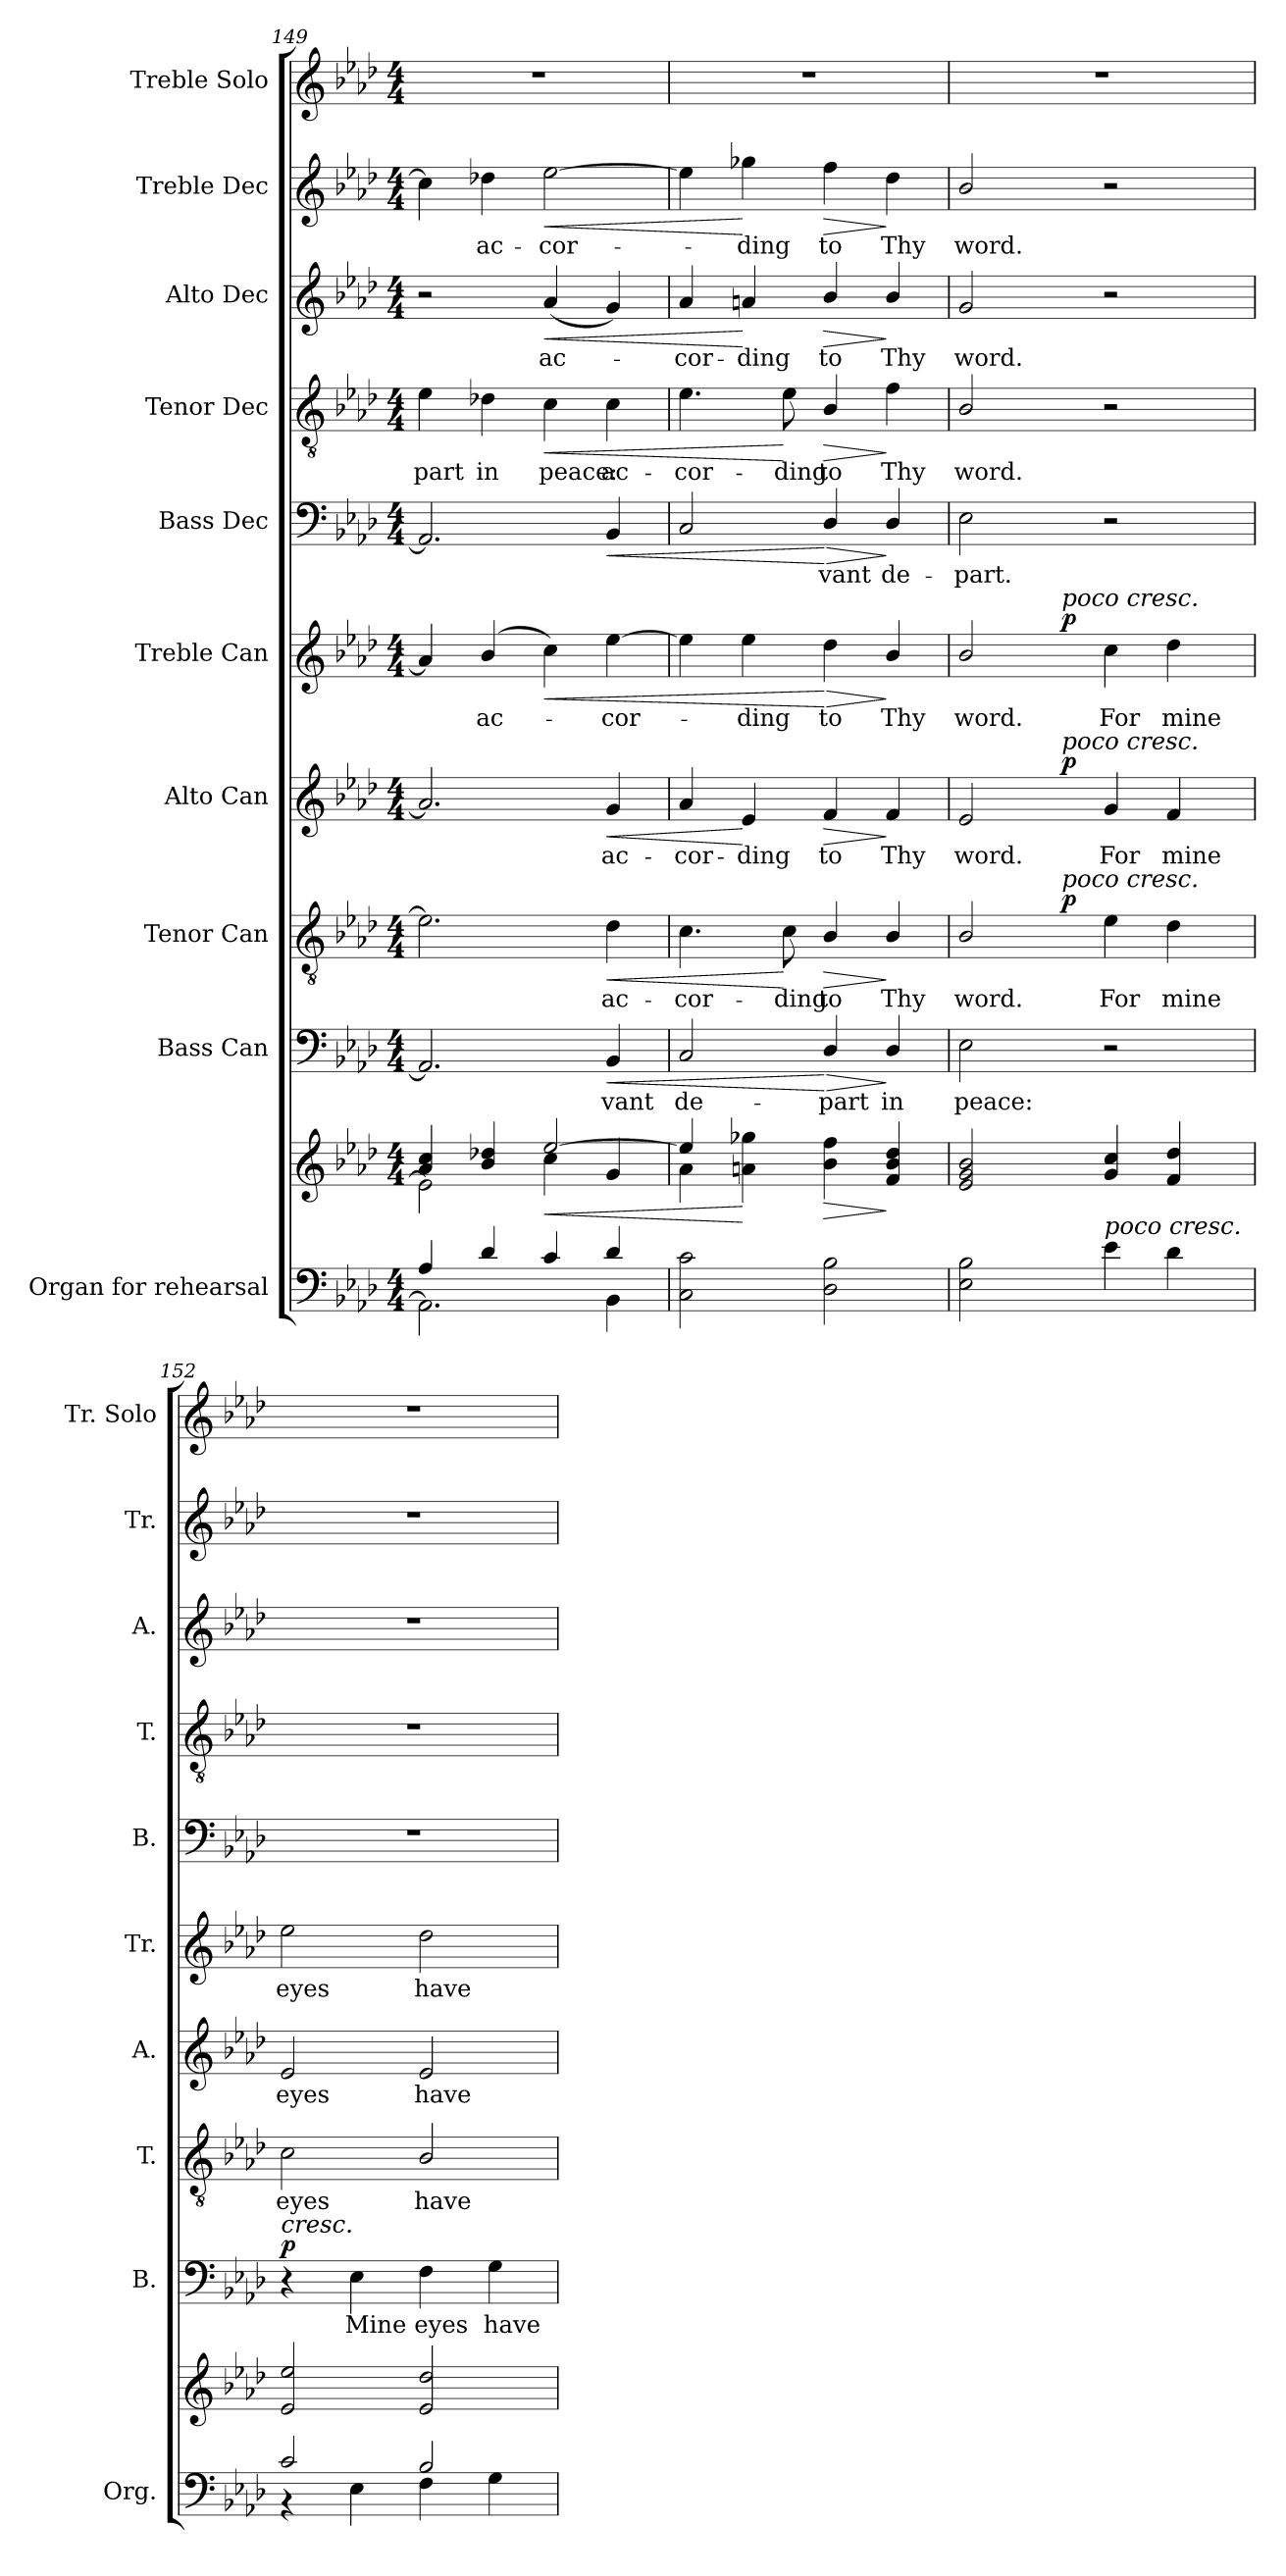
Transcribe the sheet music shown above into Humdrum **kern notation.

**kern	**kern	**dynam	**kern	**text	**dynam	**kern	**text	**dynam	**kern	**text	**dynam	**kern	**text	**dynam	**kern	**text	**dynam	**kern	**text	**dynam	**kern	**text	**dynam	**kern	**text	**dynam	**kern
*part10	*part10	*part10	*part9	*part9	*part9	*part8	*part8	*part8	*part7	*part7	*part7	*part6	*part6	*part6	*part5	*part5	*part5	*part4	*part4	*part4	*part3	*part3	*part3	*part2	*part2	*part2	*part1
*staff11	*staff10	*staff10/11	*staff9	*staff9	*staff9	*staff8	*staff8	*staff8	*staff7	*staff7	*staff7	*staff6	*staff6	*staff6	*staff5	*staff5	*staff5	*staff4	*staff4	*staff4	*staff3	*staff3	*staff3	*staff2	*staff2	*staff2	*staff1
*I"Organ for  rehearsal	*	*	*I"Bass Can	*	*	*I"Tenor Can	*	*	*I"Alto Can	*	*	*I"Treble Can	*	*	*I"Bass Dec	*	*	*I"Tenor Dec	*	*	*I"Alto Dec	*	*	*I"Treble Dec	*	*	*I"Treble Solo
*I'Org.	*	*	*I'B.	*	*	*I'T.	*	*	*I'A.	*	*	*I'Tr.	*	*	*I'B.	*	*	*I'T.	*	*	*I'A.	*	*	*I'Tr.	*	*	*I'Tr. Solo
*clefF4	*clefG2	*	*clefF4	*	*	*clefGv2	*	*	*clefG2	*	*	*clefG2	*	*	*clefF4	*	*	*clefGv2	*	*	*clefG2	*	*	*clefG2	*	*	*clefG2
*	*	*	*	*	*	*ITrd7c12	*	*	*	*	*	*	*	*	*	*	*	*ITrd7c12	*	*	*	*	*	*	*	*	*
*k[b-e-a-d-]	*k[b-e-a-d-]	*	*k[b-e-a-d-]	*	*	*k[b-e-a-d-]	*	*	*k[b-e-a-d-]	*	*	*k[b-e-a-d-]	*	*	*k[b-e-a-d-]	*	*	*k[b-e-a-d-]	*	*	*k[b-e-a-d-]	*	*	*k[b-e-a-d-]	*	*	*k[b-e-a-d-]
*A-:	*A-:	*	*A-:	*	*	*A-:	*	*	*A-:	*	*	*A-:	*	*	*A-:	*	*	*A-:	*	*	*A-:	*	*	*A-:	*	*	*A-:
*M4/4	*M4/4	*	*M4/4	*	*	*M4/4	*	*	*M4/4	*	*	*M4/4	*	*	*M4/4	*	*	*M4/4	*	*	*M4/4	*	*	*M4/4	*	*	*M4/4
=149	=149	=149	=149	=149	=149	=149	=149	=149	=149	=149	=149	=149	=149	=149	=149	=149	=149	=149	=149	=149	=149	=149	=149	=149	=149	=149	=149
*^	*^	*	*	*	*	*	*	*	*	*	*	*	*	*	*	*	*	*	*	*	*	*	*	*	*	*	*
!	!	!	!	!	!	!	!	!	!	!	!	!	!	!	!	!	!	!	!	!	!LO:LY:b:color=#000000	!	!	!	!	!	!	!	!
4A-i/	2.AA-i\]	4a-i/ 4cci	2e-i\]	.	2.AA-i/]	.	.	2.E-i\]	.	.	2.a-i/]	.	.	4a-i/]	.	.	2.AA-i/]	.	.	4E-i\	-part	.	2r	.	.	4cci\]	.	.	1r
!	!	!	!	!	!	!	!	!	!	!	!	!	!	!	!LO:LY:b:color=#000000	!	!	!	!	!	!	!	!	!	!	!	!	!	!
!	!	!	!	!	!	!	!	!	!	!	!	!	!	!	!	!	!	!	!	!	!LO:LY:b:color=#000000	!	!	!	!	!	!	!	!
!	!	!	!	!	!	!	!	!	!	!	!	!	!	!	!	!	!	!	!	!	!	!	!	!	!	!	!LO:LY:b:color=#000000	!	!
4d-i/	.	4b-i/ 4dd-Xi	.	.	.	.	.	.	.	.	.	.	.	(4b-i/	ac-	.	.	.	.	4D-Xi\	in	.	.	.	.	4dd-Xi\	ac-	.	.
!	!	!	!	!LO:HP:b	!	!	!	!	!	!	!	!	!	!	!	!LO:HP:b	!	!	!	!	!	!	!	!	!	!	!	!	!
!	!	!	!	!	!	!	!	!	!	!	!	!	!	!	!	!	!	!	!	!	!LO:LY:b:color=#000000	!LO:HP:b	!	!	!	!	!	!	!
!	!	!	!	!	!	!	!	!	!	!	!	!	!	!	!	!	!	!	!	!	!	!	!	!LO:LY:b:color=#000000	!LO:HP:b	!	!	!	!
!	!	!	!	!	!	!	!	!	!	!	!	!	!	!	!	!	!	!	!	!	!	!	!	!	!	!	!LO:LY:b:color=#000000	!LO:HP:b	!
4ci/	.	[2ee-i/	4cci\	<	.	.	.	.	.	.	.	.	.	4cci\)	.	<	.	.	.	4Ci\	peace:	<	(4a-i/	ac-	<	[2ee-i\	-cor-	<	.
!	!	!	!	!	!	!LO:LY:b:color=#000000	!LO:HP:b	!	!	!	!	!	!	!	!	!	!	!	!	!	!	!	!	!	!	!	!	!	!
!	!	!	!	!	!	!	!	!	!LO:LY:b:color=#000000	!LO:HP:b	!	!	!	!	!	!	!	!	!	!	!	!	!	!	!	!	!	!	!
!	!	!	!	!	!	!	!	!	!	!	!	!LO:LY:b:color=#000000	!LO:HP:b	!	!	!	!	!	!	!	!	!	!	!	!	!	!	!	!
!	!	!	!	!	!	!	!	!	!	!	!	!	!	!	!LO:LY:b:color=#000000	!	!	!	!LO:HP:b	!	!	!	!	!	!	!	!	!	!
!	!	!	!	!	!	!	!	!	!	!	!	!	!	!	!	!	!	!	!	!	!LO:LY:b:color=#000000	!	!	!	!	!	!	!	!
4d-i/	4BB-i\	.	4gi/	.	4BB-i/	-vant	<	4D-i\	ac-	<	4gi/	ac-	<	[4ee-i\	-cor-	.	4BB-i/	.	<	4Ci\	ac-	.	4gi/)	.	.	.	.	.	.
*v	*v	*	*	*	*	*	*	*	*	*	*	*	*	*	*	*	*	*	*	*	*	*	*	*	*	*	*	*	*
=150	=150	=150	=150	=150	=150	=150	=150	=150	=150	=150	=150	=150	=150	=150	=150	=150	=150	=150	=150	=150	=150	=150	=150	=150	=150	=150	=150	=150
*^	*	*	*	*	*	*	*	*	*	*	*	*	*	*	*	*	*	*	*	*	*	*	*	*	*	*	*	*
!	!	!	!	!	!	!LO:LY:b:color=#000000	!	!	!	!	!	!	!	!	!	!	!	!	!	!	!	!	!	!	!	!	!	!	!
*v	*v	*	*	*	*	*	*	*	*	*	*	*	*	*	*	*	*	*	*	*	*	*	*	*	*	*	*	*	*
*^	*	*	*	*	*	*	*	*	*	*	*	*	*	*	*	*	*	*	*	*	*	*	*	*	*	*	*	*
!	!	!	!	!	!	!	!	!	!LO:LY:b:color=#000000	!	!	!	!	!	!	!	!	!	!	!	!	!	!	!	!	!	!	!	!
*v	*v	*	*	*	*	*	*	*	*	*	*	*	*	*	*	*	*	*	*	*	*	*	*	*	*	*	*	*	*
*^	*	*	*	*	*	*	*	*	*	*	*	*	*	*	*	*	*	*	*	*	*	*	*	*	*	*	*	*
!	!	!	!	!	!	!	!	!	!	!	!	!LO:LY:b:color=#000000	!	!	!	!	!	!	!	!	!	!	!	!	!	!	!	!	!
*v	*v	*	*	*	*	*	*	*	*	*	*	*	*	*	*	*	*	*	*	*	*	*	*	*	*	*	*	*	*
*^	*	*	*	*	*	*	*	*	*	*	*	*	*	*	*	*	*	*	*	*	*	*	*	*	*	*	*	*
!	!	!	!	!	!	!	!	!	!	!	!	!	!	!	!	!	!	!	!	!	!LO:LY:b:color=#000000	!	!	!	!	!	!	!	!
*v	*v	*	*	*	*	*	*	*	*	*	*	*	*	*	*	*	*	*	*	*	*	*	*	*	*	*	*	*	*
*^	*	*	*	*	*	*	*	*	*	*	*	*	*	*	*	*	*	*	*	*	*	*	*	*	*	*	*	*
!	!	!	!	!	!	!	!	!	!	!	!	!	!	!	!	!	!	!	!	!	!	!	!	!LO:LY:b:color=#000000	!	!	!	!	!
*v	*v	*	*	*	*	*	*	*	*	*	*	*	*	*	*	*	*	*	*	*	*	*	*	*	*	*	*	*	*
2Ci\ 2ci	4ee-i/]	4a-i\	.	2Ci/	de-	.	4.Ci\	-cor-	.	4a-i/	-cor-	.	4ee-i\]	.	.	2Ci/	.	.	4.E-i\	-cor-	.	4a-i/	-cor-	.	4ee-i\]	.	.	1r
!	!	!	!	!	!	!	!	!	!	!	!LO:LY:b:color=#000000	!	!	!	!	!	!	!	!	!	!	!	!	!	!	!	!	!
!	!	!	!	!	!	!	!	!	!	!	!	!	!	!LO:LY:b:color=#000000	!	!	!	!	!	!	!	!	!	!	!	!	!	!
!	!	!	!	!	!	!	!	!	!	!	!	!	!	!	!	!	!	!	!	!	!	!	!LO:LY:b:color=#000000	!	!	!	!	!
!	!	!	!	!	!	!	!	!	!	!	!	!	!	!	!	!	!	!	!	!	!	!	!	!	!	!LO:LY:b:color=#000000	!	!
.	4ani\ 4gg-Xi	2.ryy	[	.	.	.	.	.	.	4e-i/	-ding	[	4ee-i\	-ding	.	.	.	.	.	.	.	4ani/	-ding	[	4gg-Xi\	-ding	[	.
!	!	!	!	!	!	!	!	!LO:LY:b:color=#000000	!	!	!	!	!	!	!	!	!	!	!	!	!	!	!	!	!	!	!	!
!	!	!	!	!	!	!	!	!	!	!	!	!	!	!	!	!	!	!	!	!LO:LY:b:color=#000000	!	!	!	!	!	!	!	!
.	.	.	.	.	.	.	8Ci\	-ding	[	.	.	.	.	.	.	.	.	.	8E-i\	-ding	[	.	.	.	.	.	.	.
!	!	!	!LO:HP:b	!	!	!	!	!	!	!	!	!	!	!	!	!	!	!	!	!	!	!	!	!	!	!	!	!
!	!	!	!	!	!LO:LY:b:color=#000000	!LO:HP:n=1:b	!	!	!	!	!	!	!	!	!	!	!	!	!	!	!	!	!	!	!	!	!	!
!	!	!	!	!	!	!	!	!LO:LY:b:color=#000000	!LO:HP:b	!	!	!	!	!	!	!	!	!	!	!	!	!	!	!	!	!	!	!
!	!	!	!	!	!	!	!	!	!	!	!LO:LY:b:color=#000000	!LO:HP:b	!	!	!	!	!	!	!	!	!	!	!	!	!	!	!	!
!	!	!	!	!	!	!	!	!	!	!	!	!	!	!LO:LY:b:color=#000000	!LO:HP:n=1:b	!	!	!	!	!	!	!	!	!	!	!	!	!
!	!	!	!	!	!	!	!	!	!	!	!	!	!	!	!	!	!LO:LY:b:color=#000000	!LO:HP:n=1:b	!	!	!	!	!	!	!	!	!	!
!	!	!	!	!	!	!	!	!	!	!	!	!	!	!	!	!	!	!	!	!LO:LY:b:color=#000000	!LO:HP:b	!	!	!	!	!	!	!
!	!	!	!	!	!	!	!	!	!	!	!	!	!	!	!	!	!	!	!	!	!	!	!LO:LY:b:color=#000000	!LO:HP:b	!	!	!	!
!	!	!	!	!	!	!	!	!	!	!	!	!	!	!	!	!	!	!	!	!	!	!	!	!	!	!LO:LY:b:color=#000000	!LO:HP:b	!
2D-i\ 2B-i	4b-i\ 4ffi	.	>	4D-i/	-part	[ >	4BB-i/	to	>	4fi/	to	>	4dd-i\	to	[ >	4D-i/	-vant	[ >	4BB-i/	to	>	4b-i/	to	>	4ffi\	to	>	.
!	!	!	!	!	!LO:LY:b:color=#000000	!	!	!	!	!	!	!	!	!	!	!	!	!	!	!	!	!	!	!	!	!	!	!
!	!	!	!	!	!	!	!	!LO:LY:b:color=#000000	!	!	!	!	!	!	!	!	!	!	!	!	!	!	!	!	!	!	!	!
!	!	!	!	!	!	!	!	!	!	!	!LO:LY:b:color=#000000	!	!	!	!	!	!	!	!	!	!	!	!	!	!	!	!	!
!	!	!	!	!	!	!	!	!	!	!	!	!	!	!LO:LY:b:color=#000000	!	!	!	!	!	!	!	!	!	!	!	!	!	!
!	!	!	!	!	!	!	!	!	!	!	!	!	!	!	!	!	!LO:LY:b:color=#000000	!	!	!	!	!	!	!	!	!	!	!
!	!	!	!	!	!	!	!	!	!	!	!	!	!	!	!	!	!	!	!	!LO:LY:b:color=#000000	!	!	!	!	!	!	!	!
!	!	!	!	!	!	!	!	!	!	!	!	!	!	!	!	!	!	!	!	!	!	!	!LO:LY:b:color=#000000	!	!	!	!	!
!	!	!	!	!	!	!	!	!	!	!	!	!	!	!	!	!	!	!	!	!	!	!	!	!	!	!LO:LY:b:color=#000000	!	!
.	4fi/ 4b-i 4dd-i	.	]	4D-i/	in	]	4BB-i/	Thy	]	4fi/	Thy	]	4b-i/	Thy	]	4D-i/	de-	]	4Fi\	Thy	]	4b-i/	Thy	]	4dd-i\	Thy	]	.
*	*v	*v	*	*	*	*	*	*	*	*	*	*	*	*	*	*	*	*	*	*	*	*	*	*	*	*	*	*
=151	=151	=151	=151	=151	=151	=151	=151	=151	=151	=151	=151	=151	=151	=151	=151	=151	=151	=151	=151	=151	=151	=151	=151	=151	=151	=151	=151
!	!	!	!	!LO:LY:b:color=#000000	!	!	!	!	!	!	!	!	!	!	!	!	!	!	!	!	!	!	!	!	!	!	!
!	!	!	!	!	!	!	!LO:LY:b:color=#000000	!	!	!	!	!	!	!	!	!	!	!	!	!	!	!	!	!	!	!	!
!	!	!	!	!	!	!	!	!	!	!LO:LY:b:color=#000000	!	!	!	!	!	!	!	!	!	!	!	!	!	!	!	!	!
!	!	!	!	!	!	!	!	!	!	!	!	!	!LO:LY:b:color=#000000	!	!	!	!	!	!	!	!	!	!	!	!	!	!
!	!	!	!	!	!	!	!	!	!	!	!	!	!	!	!	!LO:LY:b:color=#000000	!	!	!	!	!	!	!	!	!	!	!
!	!	!	!	!	!	!	!	!	!	!	!	!	!	!	!	!	!	!	!LO:LY:b:color=#000000	!	!	!	!	!	!	!	!
!	!	!	!	!	!	!	!	!	!	!	!	!	!	!	!	!	!	!	!	!	!	!LO:LY:b:color=#000000	!	!	!	!	!
!	!	!	!	!	!	!	!	!	!	!	!	!	!	!	!	!	!	!	!	!	!	!	!	!	!LO:LY:b:color=#000000	!	!
*	*	*	*	*	*	*^	*	*	*^	*	*	*^	*	*	*	*	*	*	*	*	*	*	*	*	*	*	*
2E-i\ 2B-i	2e-i/ 2gi 2b-i	.	2E-i\	peace:	.	2BB-i/	4ryy	word.	.	2e-i/	4ryy	word.	.	2b-i/	4ryy	word.	.	2E-i\	-part.	.	2BB-i/	word.	.	2gi/	word.	.	2b-i/	word.	.	1r
.	.	.	.	.	.	.	16...ryy	.	.	.	16...ryy	.	.	.	16...ryy	.	.	.	.	.	.	.	.	.	.	.	.	.	.	.
!	!	!	!	!	!	!	!	!	!	!	!	!	!	!	!LO:TX:a:i:t=poco cresc.	!	!	!	!	!	!	!	!	!	!	!	!	!	!	!
!	!	!	!	!	!	!	!	!	!	!	!LO:TX:a:i:t=poco cresc.	!	!	!	!	!	!	!	!	!	!	!	!	!	!	!	!	!	!	!
!	!	!	!	!	!	!	!LO:TX:a:i:t=poco cresc.	!	!	!	!	!	!	!	!	!	!	!	!	!	!	!	!	!	!	!	!	!	!	!
.	.	.	.	.	.	.	2ryy	.	p	.	2ryy	.	p	.	2ryy	.	p	.	.	.	.	.	.	.	.	.	.	.	.	.
!	!	!	!	!	!	!	!	!LO:LY:b:color=#000000	!	!	!	!	!	!	!	!	!	!	!	!	!	!	!	!	!	!	!	!	!	!
!	!	!	!	!	!	!	!	!	!	!	!	!LO:LY:b:color=#000000	!	!	!	!	!	!	!	!	!	!	!	!	!	!	!	!	!	!
!LO:TX:a:i:t=poco cresc.	!	!	!	!	!	!	!	!	!	!	!	!	!	!	!	!	!	!	!	!	!	!	!	!	!	!	!	!	!	!
!	!	!	!	!	!	!	!	!	!	!	!	!	!	!	!	!LO:LY:b:color=#000000	!	!	!	!	!	!	!	!	!	!	!	!	!	!
4e-i\	4gi/ 4cci	.	2r	.	.	4E-i\	.	For	.	4gi/	.	For	.	4cci\	.	For	.	2r	.	.	2r	.	.	2r	.	.	2r	.	.	.
!	!	!	!	!	!	!	!	!LO:LY:b:color=#000000	!	!	!	!	!	!	!	!	!	!	!	!	!	!	!	!	!	!	!	!	!	!
!	!	!	!	!	!	!	!	!	!	!	!	!LO:LY:b:color=#000000	!	!	!	!	!	!	!	!	!	!	!	!	!	!	!	!	!	!
!	!	!	!	!	!	!	!	!	!	!	!	!	!	!	!	!LO:LY:b:color=#000000	!	!	!	!	!	!	!	!	!	!	!	!	!	!
4d-i\	4fi/ 4dd-i	.	.	.	.	4D-i\	.	mine	.	4fi/	.	mine	.	4dd-i\	.	mine	.	.	.	.	.	.	.	.	.	.	.	.	.	.
.	.	.	.	.	.	.	8ryy	.	.	.	8ryy	.	.	.	8ryy	.	.	.	.	.	.	.	.	.	.	.	.	.	.	.
.	.	.	.	.	.	.	128ryy	.	.	.	128ryy	.	.	.	128ryy	.	.	.	.	.	.	.	.	.	.	.	.	.	.	.
*	*	*	*	*	*	*v	*v	*	*	*	*	*	*	*v	*v	*	*	*	*	*	*	*	*	*	*	*	*	*	*	*
*	*	*	*	*	*	*	*	*	*v	*v	*	*	*	*	*	*	*	*	*	*	*	*	*	*	*	*	*	*
=152	=152	=152	=152	=152	=152	=152	=152	=152	=152	=152	=152	=152	=152	=152	=152	=152	=152	=152	=152	=152	=152	=152	=152	=152	=152	=152	=152
*^	*	*	*	*	*	*	*	*	*	*	*	*	*	*	*	*	*	*	*	*	*	*	*	*	*	*	*
*	*	*	*	*	*	*	*^	*	*	*^	*	*	*^	*	*	*	*	*	*	*	*	*	*	*	*	*	*	*
!	!	!	!	!	!	!	!	!	!LO:LY:b:color=#000000	!	!	!	!	!	!	!	!	!	!	!	!	!	!	!	!	!	!	!	!	!	!
*	*	*	*	*	*	*	*v	*v	*	*	*	*	*	*	*v	*v	*	*	*	*	*	*	*	*	*	*	*	*	*	*	*
*	*	*	*	*	*	*	*	*	*	*v	*v	*	*	*	*	*	*	*	*	*	*	*	*	*	*	*	*	*	*
*	*	*	*	*	*	*	*^	*	*	*^	*	*	*^	*	*	*	*	*	*	*	*	*	*	*	*	*	*	*
!	!	!	!	!	!	!	!	!	!	!	!	!	!LO:LY:b:color=#000000	!	!	!	!	!	!	!	!	!	!	!	!	!	!	!	!	!	!
*	*	*	*	*	*	*	*v	*v	*	*	*	*	*	*	*v	*v	*	*	*	*	*	*	*	*	*	*	*	*	*	*	*
*	*	*	*	*	*	*	*	*	*	*v	*v	*	*	*	*	*	*	*	*	*	*	*	*	*	*	*	*	*	*
*	*	*	*	*	*	*	*^	*	*	*^	*	*	*^	*	*	*	*	*	*	*	*	*	*	*	*	*	*	*
!	!	!	!	!LO:TX:a:i:t=cresc.	!	!	!	!	!	!	!	!	!	!	!	!	!	!	!	!	!	!	!	!	!	!	!	!	!	!	!
!	!	!	!	!	!	!	!	!	!	!	!	!	!	!	!	!	!LO:LY:b:color=#000000	!	!	!	!	!	!	!	!	!	!	!	!	!	!
*	*	*	*	*	*	*	*v	*v	*	*	*	*	*	*	*v	*v	*	*	*	*	*	*	*	*	*	*	*	*	*	*	*
*	*	*	*	*	*	*	*	*	*	*v	*v	*	*	*	*	*	*	*	*	*	*	*	*	*	*	*	*	*	*
2ci/	4r	2e-i/ 2ee-i	.	4r	.	p	2Ci\	eyes	.	2e-i/	eyes	.	2ee-i\	eyes	.	1r	.	.	1r	.	.	1r	.	.	1r	.	.	1r
!	!	!	!	!	!LO:LY:b:color=#000000	!	!	!	!	!	!	!	!	!	!	!	!	!	!	!	!	!	!	!	!	!	!	!
.	4E-i\	.	.	4E-i\	Mine	.	.	.	.	.	.	.	.	.	.	.	.	.	.	.	.	.	.	.	.	.	.	.
!	!	!	!	!	!LO:LY:b:color=#000000	!	!	!	!	!	!	!	!	!	!	!	!	!	!	!	!	!	!	!	!	!	!	!
!	!	!	!	!	!	!	!	!LO:LY:b:color=#000000	!	!	!	!	!	!	!	!	!	!	!	!	!	!	!	!	!	!	!	!
!	!	!	!	!	!	!	!	!	!	!	!LO:LY:b:color=#000000	!	!	!	!	!	!	!	!	!	!	!	!	!	!	!	!	!
!	!	!	!	!	!	!	!	!	!	!	!	!	!	!LO:LY:b:color=#000000	!	!	!	!	!	!	!	!	!	!	!	!	!	!
2B-i/	4Fi\	2e-i/ 2dd-i	.	4Fi\	eyes	.	2BB-i/	have	.	2e-i/	have	.	2dd-i\	have	.	.	.	.	.	.	.	.	.	.	.	.	.	.
!	!	!	!	!	!LO:LY:b:color=#000000	!	!	!	!	!	!	!	!	!	!	!	!	!	!	!	!	!	!	!	!	!	!	!
.	4Gi\	.	.	4Gi\	have	.	.	.	.	.	.	.	.	.	.	.	.	.	.	.	.	.	.	.	.	.	.	.
*v	*v	*	*	*	*	*	*	*	*	*	*	*	*	*	*	*	*	*	*	*	*	*	*	*	*	*	*	*
=	=	=	=	=	=	=	=	=	=	=	=	=	=	=	=	=	=	=	=	=	=	=	=	=	=	=	=
*-	*-	*-	*-	*-	*-	*-	*-	*-	*-	*-	*-	*-	*-	*-	*-	*-	*-	*-	*-	*-	*-	*-	*-	*-	*-	*-	*-
